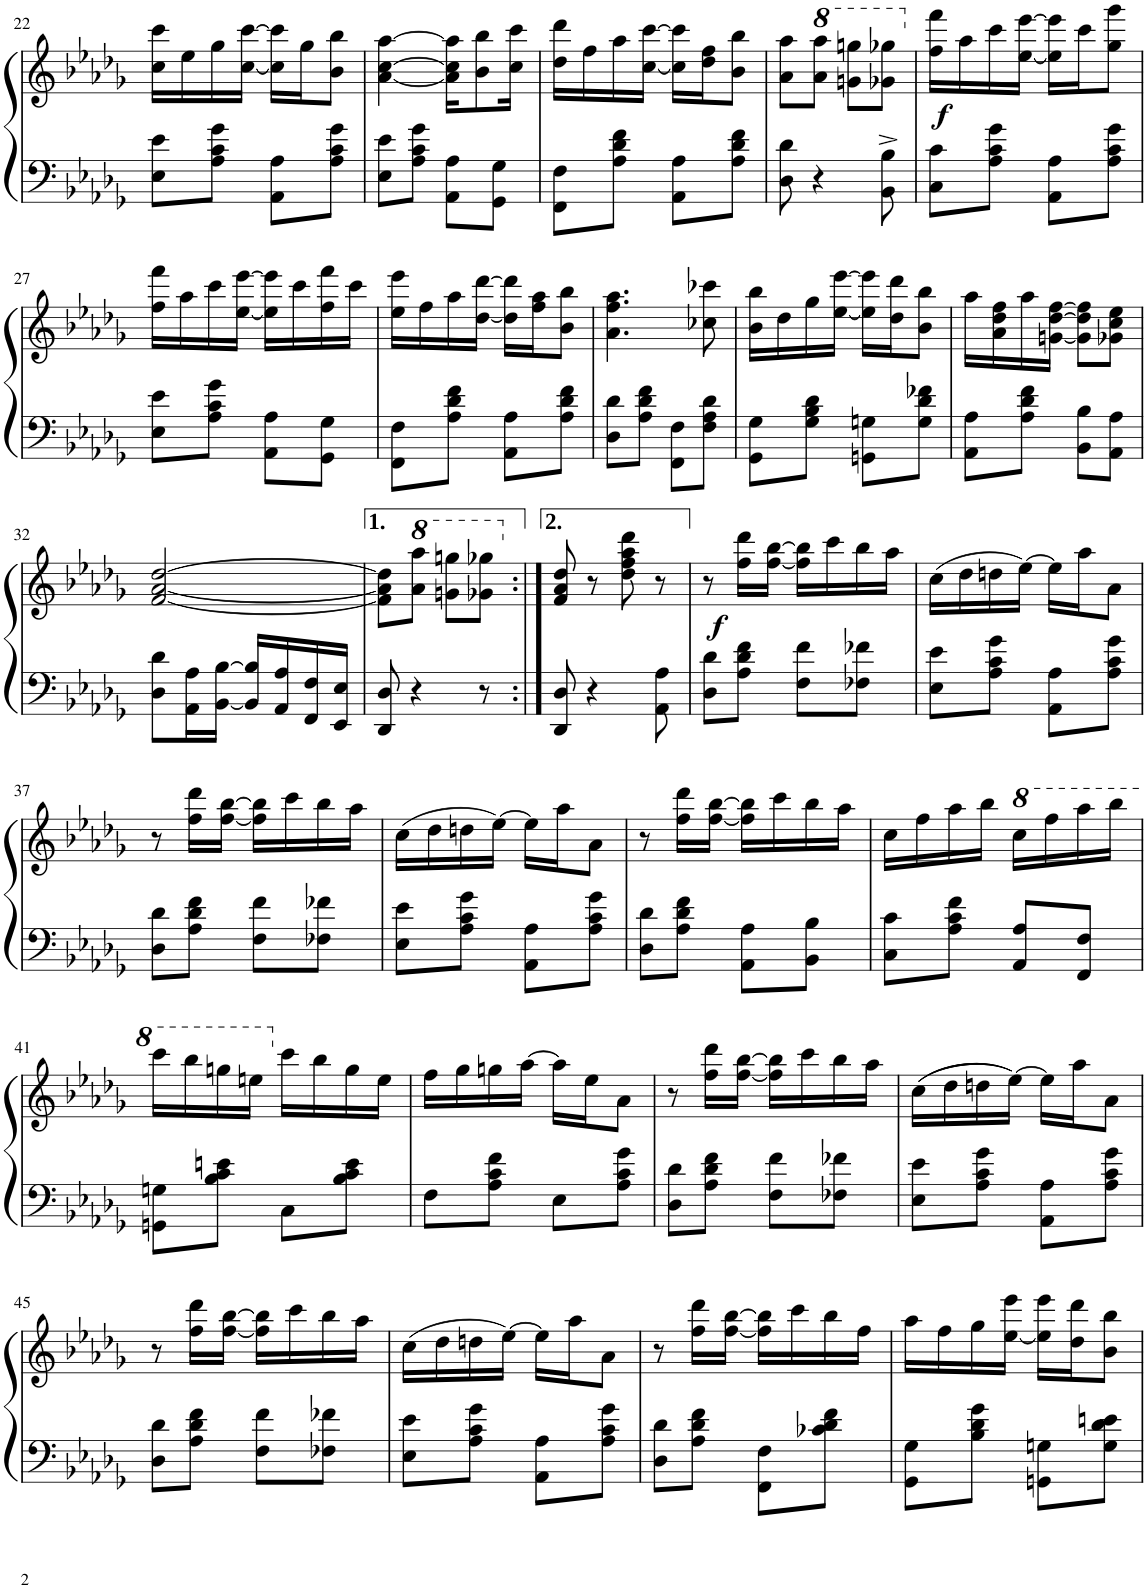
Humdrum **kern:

**kern	**kern	**dynam
*part1	*part1	*part1
*staff2	*staff1	*staff1/2
*I"Piano	*	*
*I'Pno	*	*
!!LO:PB:g=z
*clefF4	*clefG2	*
*k[b-e-a-d-g-]	*k[b-e-a-d-g-]	*
*M2/4	*M2/4	*
=22	=22	=22
8E-\ 8e-\L	16cc\ 16ccc\LL	.
.	16ee-\	.
8A-\ 8c\ 8g-\J	16gg-\	.
.	[16cc\ [16ccc\JJ	.
8AA-\ 8A-\L	16cc\] 16ccc\]LL	.
.	16gg-\J	.
8A-\ 8c\ 8g-\J	8b-\ 8bb-\J	.
=23	=23	=23
8E-\ 8e-\L	[4a-\ [4cc\ [4aa-\	.
8A-\ 8c\ 8g-\J	.	.
8AA-\ 8A-\L	16a-\] 16cc\] 16aa-\]KL	.
.	8b-\ 8bb-\	.
8GG-\ 8G-\J	.	.
.	16cc\ 16ccc\Jk	.
=24	=24	=24
8FF\ 8F\L	16dd-\ 16ddd-\LL	.
.	16ff\	.
8A-\ 8d-\ 8f\J	16aa-\	.
.	[16cc\ [16ccc\JJ	.
8AA-\ 8A-\L	16cc\] 16ccc\]LL	.
.	16dd-\ 16ff\J	.
8A-\ 8d-\ 8f\J	8b-\ 8bb-\J	.
=25	=25	=25
8D-\ 8d-\	8a-\ 8aa-\L	.
*	*8va	*
4r	8aa-\ 8aaa-\J	.
.	8ggn\ 8gggn\L	.
8BB-\^ 8B-\^	8gg-X\ 8ggg-X\J	.
=26	=26	=26
*	*X8va	*
!	!	!LO:DY:b
8C\ 8c\L	16ff\ 16fff\LL	f
.	16aa-\	.
8A-\ 8c\ 8g-\J	16ccc\	.
.	[16ee-\ [16eee-\JJ	.
8AA-\ 8A-\L	16ee-\] 16eee-\]LL	.
.	16ccc\J	.
8A-\ 8c\ 8g-\J	8gg-\ 8ggg-\J	.
!!LO:LB:g=z
=27	=27	=27
8E-\ 8e-\L	16ff\ 16fff\LL	.
.	16aa-\	.
8A-\ 8c\ 8g-\J	16ccc\	.
.	[16ee-\ [16eee-\JJ	.
8AA-\ 8A-\L	16ee-\] 16eee-\]LL	.
.	16ccc\	.
8GG-\ 8G-\J	16ff\ 16fff\	.
.	16ccc\JJ	.
=28	=28	=28
8FF\ 8F\L	16ee-\ 16eee-\LL	.
.	16ff\	.
8A-\ 8d-\ 8f\J	16aa-\	.
.	[16dd-\ [16ddd-\JJ	.
8AA-\ 8A-\L	16dd-\] 16ddd-\]LL	.
.	16ff\ 16aa-\J	.
8A-\ 8d-\ 8f\J	8b-\ 8bb-\J	.
=29	=29	=29
8D-\ 8d-\L	4.a-\ 4.ff\ 4.aa-\	.
8A-\ 8d-\ 8f\J	.	.
8FF\ 8F\L	.	.
8F\ 8A-\ 8d-\J	8cc-X\ 8ccc-X\	.
=30	=30	=30
8GG-\ 8G-\L	16b-\ 16bb-\LL	.
.	16dd-\	.
8G-\ 8B-\ 8d-\J	16gg-\	.
.	[16ee-\ [16eee-\JJ	.
8GGn\ 8Gn\L	16ee-\] 16eee-\]LL	.
.	16dd-\ 16ddd-\J	.
8G\ 8d-\ 8f-X\J	8b-\ 8bb-\J	.
=31	=31	=31
8AA-\ 8A-\L	16aa-\LL	.
.	16a-\ 16dd-\ 16ff\	.
8A-\ 8d-\ 8f\J	16aa-\	.
.	[16gn\ [16dd-\ [16ff\JJ	.
8BB-\ 8B-\L	8g\] 8dd-\] 8ff\]L	.
8AA-\ 8A-\J	8g-X\ 8cc\ 8ee-\J	.
!!LO:LB:g=z
=32	=32	=32
8D-\ 8d-\L	[2f/ [2a-/ [2dd-/	.
16AA-\ 16A-\L	.	.
[16BB-\ [16B-\JJ	.	.
16BB-/] 16B-/]LL	.	.
16AA-/ 16A-/	.	.
16FF/ 16F/	.	.
16EE-/ 16E-/JJ	.	.
=33	=33	=33
8DD-/ 8D-/	8f\] 8a-\] 8dd-\]L	.
*	*8va	*
4r	8aa-\ 8aaa-\J	.
.	8ggn\ 8gggn\L	.
8r	8gg-X\ 8ggg-X\J	.
=34:|!	=34:|!	=34:|!
*	*X8va	*
8DD-/ 8D-/	8f/ 8a-/ 8dd-/	.
4r	8r	.
.	8dd-\ 8ff\ 8aa-\ 8ddd-\	.
8AA-\ 8A-\	8r	.
=35	=35	=35
!	!	!LO:DY:b
8D-\ 8d-\L	8r	f
8A-\ 8d-\ 8f\J	16ff\ 16ddd-\LL	.
.	[16ff\ [16bb-\JJ	.
8F\ 8f\L	16ff\] 16bb-\]LL	.
.	16ccc\	.
8F-X\ 8f-X\J	16bb-\	.
.	16aa-\JJ	.
=36	=36	=36
8E-\ 8e-\L	(16cc\LL	.
.	16dd-\	.
8A-\ 8c\ 8g-\J	16ddn\	.
.	[16ee-\JJ)	.
8AA-\ 8A-\L	16ee-\LL]	.
.	16aa-\J	.
8A-\ 8c\ 8g-\J	8a-\J	.
!!LO:LB:g=z
=37	=37	=37
8D-\ 8d-\L	8r	.
8A-\ 8d-\ 8f\J	16ff\ 16ddd-\LL	.
.	[16ff\ [16bb-\JJ	.
8F\ 8f\L	16ff\] 16bb-\]LL	.
.	16ccc\	.
8F-X\ 8f-X\J	16bb-\	.
.	16aa-\JJ	.
=38	=38	=38
8E-\ 8e-\L	(16cc\LL	.
.	16dd-\	.
8A-\ 8c\ 8g-\J	16ddn\	.
.	[16ee-\JJ)	.
8AA-\ 8A-\L	16ee-\LL]	.
.	16aa-\J	.
8A-\ 8c\ 8g-\J	8a-\J	.
=39	=39	=39
8D-\ 8d-\L	8r	.
8A-\ 8d-\ 8f\J	16ff\ 16ddd-\LL	.
.	[16ff\ [16bb-\JJ	.
8AA-\ 8A-\L	16ff\] 16bb-\]LL	.
.	16ccc\	.
8BB-\ 8B-\J	16bb-\	.
.	16aa-\JJ	.
=40	=40	=40
8C\ 8c\L	16cc\LL	.
.	16ff\	.
8A-\ 8c\ 8f\J	16aa-\	.
.	16bb-\JJ	.
*	*8va	*
8AA-/ 8A-/L	16ccc\LL	.
.	16fff\	.
8FF/ 8F/J	16aaa-\	.
.	16bbb-\JJ	.
!!LO:LB:g=z
=41	=41	=41
8GGn\ 8Gn\L	16cccc\LL	.
.	16bbb-\	.
8B-\ 8c\ 8en\J	16gggn\	.
.	16eeen\JJ	.
*	*X8va	*
8C\L	16ccc\LL	.
.	16bb-\	.
8B-\ 8c\ 8e\J	16gg\	.
.	16ee\JJ	.
=42	=42	=42
8F\L	16ff\LL	.
.	16gg-\	.
8A-\ 8c\ 8f\J	16ggn\	.
.	[16aa-\JJ	.
8E-\L	16aa-\LL]	.
.	16ee-\J	.
8A-\ 8c\ 8g-\J	8a-\J	.
=43	=43	=43
8D-\ 8d-\L	8r	.
8A-\ 8d-\ 8f\J	16ff\ 16ddd-\LL	.
.	[16ff\ [16bb-\JJ	.
8F\ 8f\L	16ff\] 16bb-\]LL	.
.	16ccc\	.
8F-X\ 8f-X\J	16bb-\	.
.	16aa-\JJ	.
=44	=44	=44
8E-\ 8e-\L	((16cc\LL	.
.	16dd-\	.
8A-\ 8c\ 8g-\J	16ddn\	.
.	[16ee-\JJ))	.
8AA-\ 8A-\L	16ee-\LL]	.
.	16aa-\J	.
8A-\ 8c\ 8g-\J	8a-\J	.
!!LO:LB:g=z
=45	=45	=45
8D-\ 8d-\L	8r	.
8A-\ 8d-\ 8f\J	16ff\ 16ddd-\LL	.
.	[16ff\ [16bb-\JJ	.
8F\ 8f\L	16ff\] 16bb-\]LL	.
.	16ccc\	.
8F-X\ 8f-X\J	16bb-\	.
.	16aa-\JJ	.
=46	=46	=46
8E-\ 8e-\L	(16cc\LL	.
.	16dd-\	.
8A-\ 8c\ 8g-\J	16ddn\	.
.	[16ee-\JJ)	.
8AA-\ 8A-\L	16ee-\LL]	.
.	16aa-\J	.
8A-\ 8c\ 8g-\J	8a-\J	.
=47	=47	=47
8D-\ 8d-\L	8r	.
8A-\ 8d-\ 8f\J	16ff\ 16ddd-\LL	.
.	[16ff\ [16bb-\JJ	.
8FF\ 8F\L	16ff\] 16bb-\]LL	.
.	16ccc\	.
8c-X\ 8d-\ 8f\J	16bb-\	.
.	16ff\JJ	.
=48	=48	=48
8GG-\ 8G-\L	16aa-\LL	.
.	16ff\	.
8B-\ 8d-\ 8g-\J	16gg-\	.
.	[16ee-\ 16eee-\JJ	.
8GGn\ 8Gn\L	16ee-\] 16eee-\LL	.
.	16dd-\ 16ddd-\J	.
8G\ 8d-\ 8en\J	8b-\ 8bb-\J	.
=	=	=
*-	*-	*-
